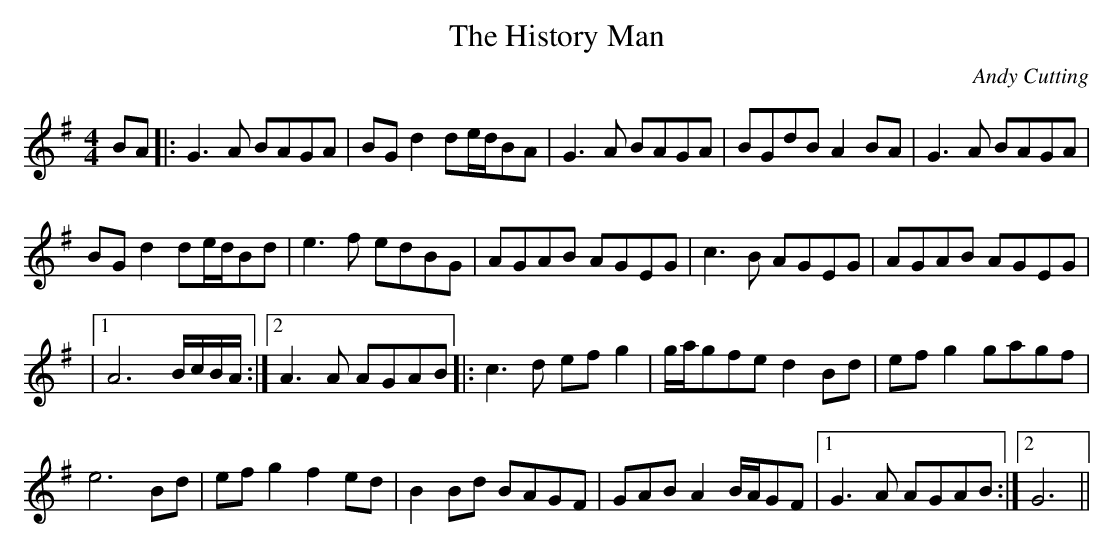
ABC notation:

X:1
T:The History Man
M:4/4
L:1/8
C:Andy Cutting
K:G
BA |: G3A BAGA | BG d2 de/d/BA | G3A BAGA | BGdB A2BA | G3A BAGA |
BGd2 de/d/Bd | e3f edBG | AGAB AGEG | c3B AGEG | AGAB AGEG |
|1A6 B/c/B/A/ :|2 A3A AGAB |: c3d efg2 | g/a/gfe d2Bd | efg2 gagf |
e6 Bd | efg2 f2ed | B2Bd BAGF | GAB A2 B/A/GF |1 G3A AGAB :|2 G6 ||
